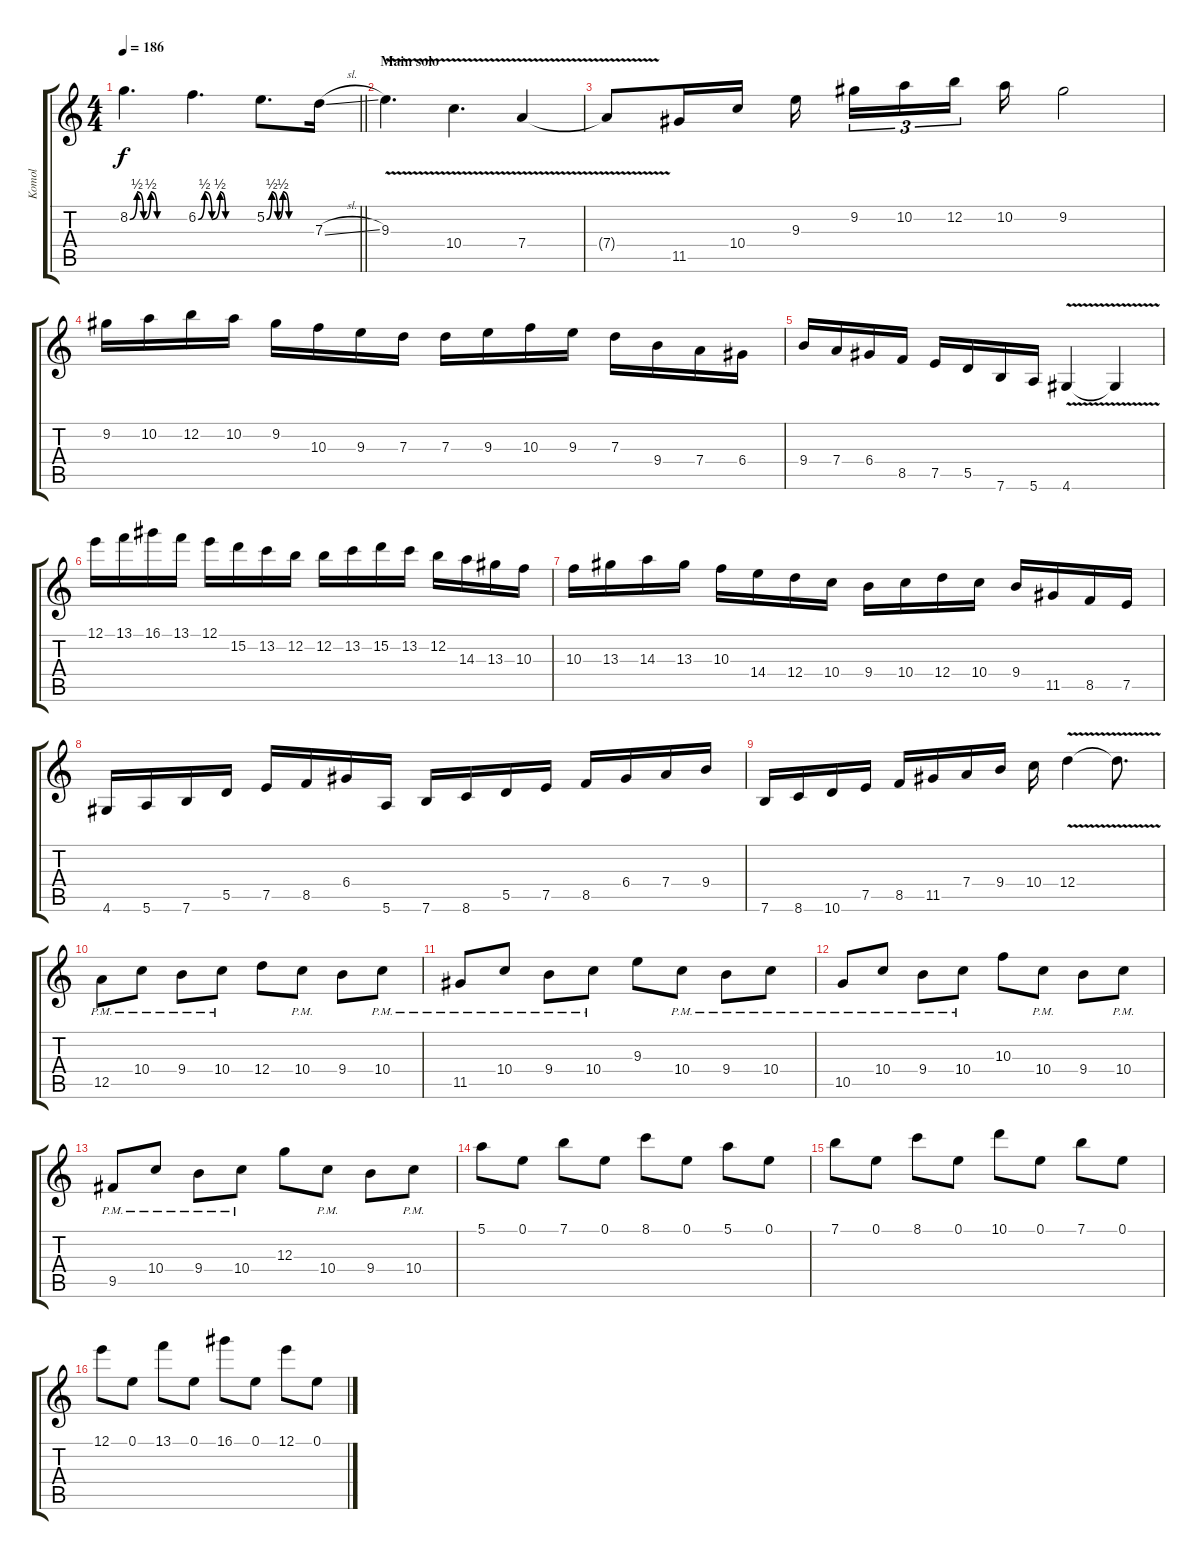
\track ("Komol" "Komol") {instrument overdrivenguitar}
\staff {score tabs}
\tuning (E4 B3 G3 D3 A2 E2) {hide}
\ts (4 4)
\tempo 186
\clef g2
\barLineRight lightlight
\ks c
8.2{be (custom 0 0 8 2 15 0 23 2 30 0 60 0)}.4{d dy f} 6.2{be (custom 0 0 7 2 15 0 24 2 30 0 60 0)}.4{d} 5.2{be (custom 0 0 7 2 15 0 22 2 30 0 60 0)}.8{d} 7.3{sl}.16{volume 16} |
\section ("" "Main solo")
9.3{v}.4{d} 10.4{v}.4{d} 7.4{v}.4 |
7.4{t}.8 11.5.16 10.4.16 9.3.16{beam splitsecondary} 9.2.16{tu (3 2)} 10.2.16{tu (3 2)} 12.2.16{tu (3 2) beam splitsecondary} 10.2.16 9.2.2 |
9.2.16 10.2.16 12.2.16 10.2.16 9.2.16 10.3.16 9.3.16 7.3.16 7.3.16 9.3.16 10.3.16 9.3.16 7.3.16 9.4.16 7.4.16 6.4.16 |
9.4.16 7.4.16 6.4.16 8.5.16 7.5.16 5.5.16 7.6.16 5.6.16 4.6{v}.4 4.6{t}.4 |
12.1.16 13.1.16 16.1.16 13.1.16 12.1.16 15.2.16 13.2.16 12.2.16 12.2.16 13.2.16 15.2.16 13.2.16 12.2.16 14.3.16 13.3.16 10.3.16 |
10.3.16 13.3.16 14.3.16 13.3.16 10.3.16 14.4.16 12.4.16 10.4.16 9.4.16 10.4.16 12.4.16 10.4.16 9.4.16 11.5.16 8.5.16 7.5.16 |
4.6.16 5.6.16 7.6.16 5.5.16 7.5.16 8.5.16 6.4.16 5.6.16 7.6.16 8.6.16 5.5.16 7.5.16 8.5.16 6.4.16 7.4.16 9.4.16 |
7.6.16 8.6.16 10.6.16 7.5.16 8.5.16 11.5.16 7.4.16 9.4.16 10.4.16 12.4{v}.4 12.4{t}.8{d} |
12.5{pm}.8 10.4{pm}.8 9.4{pm}.8 10.4{pm}.8 12.4.8 10.4{pm}.8 9.4.8 10.4{pm}.8 |
11.5{pm}.8 10.4{pm}.8 9.4{pm}.8 10.4{pm}.8 9.3.8 10.4{pm}.8 9.4{pm}.8 10.4{pm}.8 |
10.5{pm}.8 10.4{pm}.8 9.4{pm}.8 10.4{pm}.8 10.3.8 10.4{pm}.8 9.4.8 10.4{pm}.8 |
9.5{pm}.8 10.4{pm}.8 9.4{pm}.8 10.4{pm}.8 12.3.8 10.4{pm}.8 9.4.8 10.4{pm}.8 |
5.1.8 0.1.8 7.1.8 0.1.8 8.1.8 0.1.8 5.1.8 0.1.8 |
7.1.8 0.1.8 8.1.8 0.1.8 10.1.8 0.1.8 7.1.8 0.1.8 |
12.1.8 0.1.8 13.1.8 0.1.8 16.1.8 0.1.8 12.1.8 0.1.8
